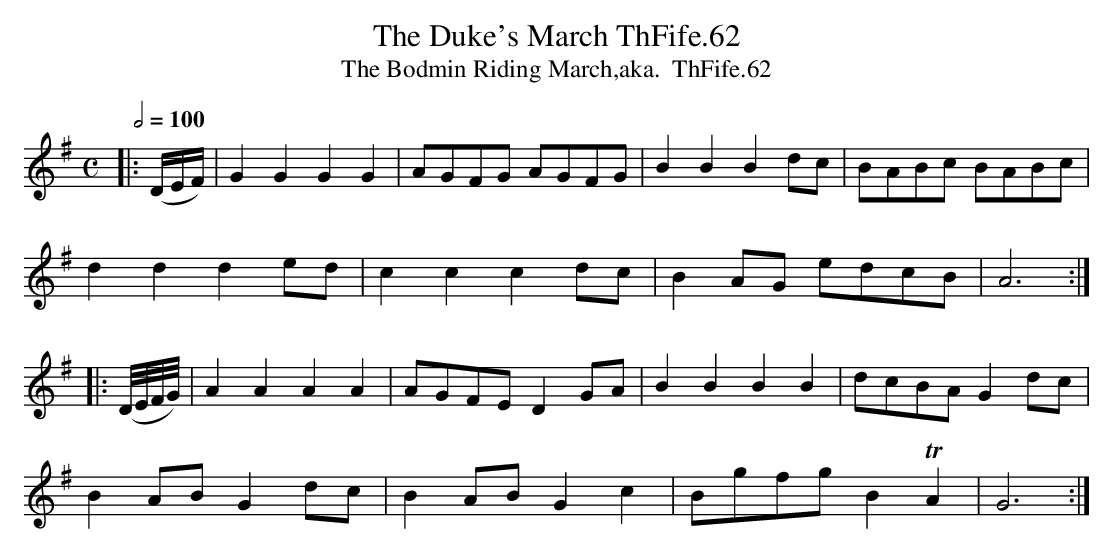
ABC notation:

X:1
T:Duke's March ThFife.62, The
T:Bodmin Riding March,aka.  ThFife.62, The
M:C
L:1/8
Q:1/2=100
K:G
|: (D/E/F/) | G2 G2 G2 G2 | AGFG AGFG | B2 B2 B2 dc | BABc BABc |
d2 d2 d2 ed | c2 c2 c2 dc | B2 AG edcB | A6 :|
|: (D//E//F//G//) |A2 A2 A2 A2 | AGFE D2 GA | B2 B2 B2 B2 | dcBA G2 dc |
B2 AB G2 dc | B2 AB G2 c2 | Bgfg B2 !trill!A2 | G6 :|
